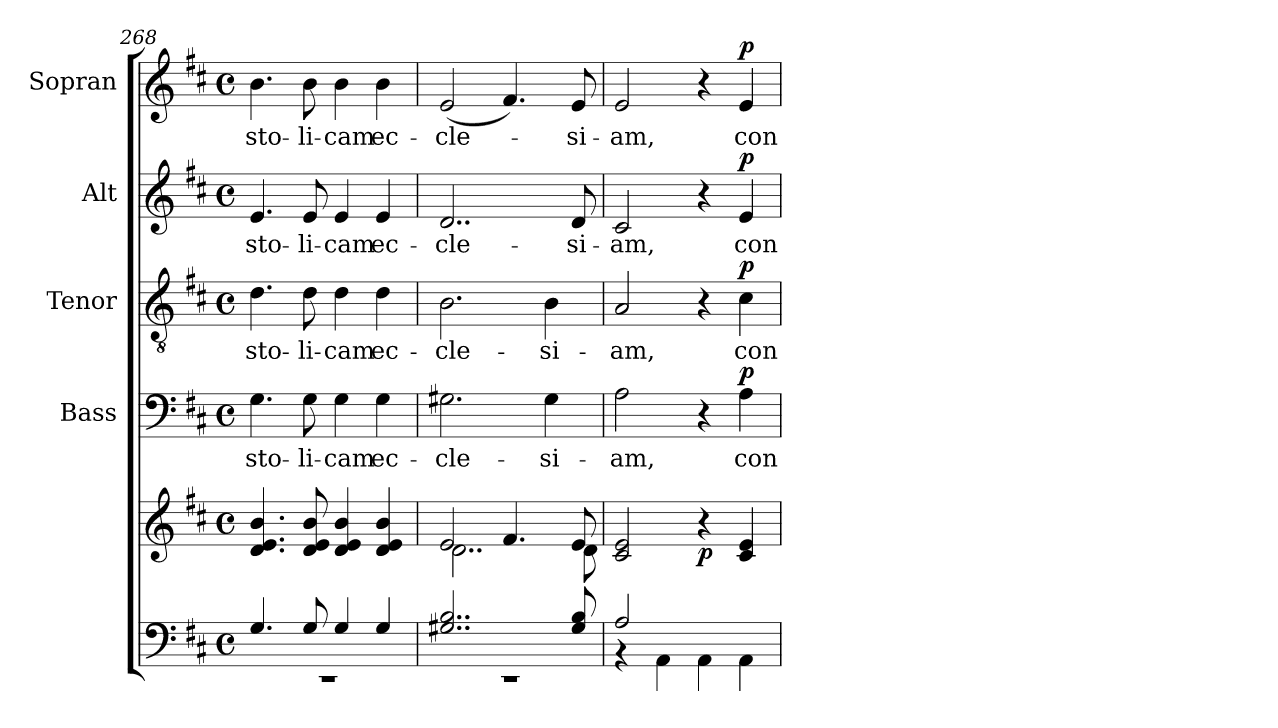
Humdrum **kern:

**kern	**kern	**dynam	**kern	**text	**dynam	**kern	**text	**dynam	**kern	**text	**dynam	**kern	**text	**dynam
*part5	*part5	*part5	*part4	*part4	*part4	*part3	*part3	*part3	*part2	*part2	*part2	*part1	*part1	*part1
*staff6	*staff5	*staff5/6	*staff4	*staff4	*staff4	*staff3	*staff3	*staff3	*staff2	*staff2	*staff2	*staff1	*staff1	*staff1
*	*	*	*I"Bass	*	*	*I"Tenor	*	*	*I"Alt	*	*	*I"Sopran	*	*
*	*	*	*I'B.	*	*	*I'T.	*	*	*I'A.	*	*	*I'S.	*	*
*clefF4	*clefG2	*	*clefF4	*	*	*clefGv2	*	*	*clefG2	*	*	*clefG2	*	*
*k[f#c#]	*k[f#c#]	*	*k[f#c#]	*	*	*k[f#c#]	*	*	*k[f#c#]	*	*	*k[f#c#]	*	*
*D:	*D:	*	*D:	*	*	*D:	*	*	*D:	*	*	*D:	*	*
*M4/4	*M4/4	*	*M4/4	*	*	*M4/4	*	*	*M4/4	*	*	*M4/4	*	*
*met(c)	*met(c)	*	*met(c)	*	*	*met(c)	*	*	*met(c)	*	*	*met(c)	*	*
=268	=268	=268	=268	=268	=268	=268	=268	=268	=268	=268	=268	=268	=268	=268
*^	*	*	*	*	*	*	*	*	*	*	*	*	*	*
!	!	!	!	!	!LO:LY:b	!	!	!LO:LY:b	!	!	!LO:LY:b	!	!	!LO:LY:b	!
4.G!/	1rEE	4.d!/ 4.e!/ 4.b!/	.	4.G\	-sto-	.	4.d\	-sto-	.	4.e/	-sto-	.	4.b\	-sto-	.
!	!	!	!	!	!LO:LY:b	!	!	!LO:LY:b	!	!	!LO:LY:b	!	!	!LO:LY:b	!
8G!/	.	8d!/ 8e!/ 8b!/	.	8G\	-li-	.	8d\	-li-	.	8e/	-li-	.	8b\	-li-	.
!	!	!	!	!	!LO:LY:b	!	!	!LO:LY:b	!	!	!LO:LY:b	!	!	!LO:LY:b	!
4G!/	.	4d!/ 4e!/ 4b!/	.	4G\	-cam	.	4d\	-cam	.	4e/	-cam	.	4b\	-cam	.
!	!	!	!	!	!LO:LY:b	!	!	!LO:LY:b	!	!	!LO:LY:b	!	!	!LO:LY:b	!
4G!/	.	4d!/ 4e!/ 4b!/	.	4G\	ec-	.	4d\	ec-	.	4e/	ec-	.	4b\	ec-	.
=269	=269	=269	=269	=269	=269	=269	=269	=269	=269	=269	=269	=269	=269	=269	=269
*	*	*^	*	*	*	*	*	*	*	*	*	*	*	*	*
!	!	!	!	!	!	!LO:LY:b	!	!	!LO:LY:b	!	!	!LO:LY:b	!	!	!LO:LY:b	!
2..G#X!/ 2..B!/	1rEE	2e!/	2..d!\	.	2.G#X\	-cle-	.	2.B\	-cle-	.	2..d/	-cle-	.	(<2e/	-cle-	.
.	.	4.f#!/	.	.	.	.	.	.	.	.	.	.	.	4.f#/)	.	.
!	!	!	!	!	!	!LO:LY:b	!	!	!LO:LY:b	!	!	!	!	!	!	!
.	.	.	.	.	4G#\	-si-	.	4B\	-si-	.	.	.	.	.	.	.
!	!	!	!	!	!	!	!	!	!	!	!	!LO:LY:b	!	!	!LO:LY:b	!
8G#!/ 8B!/	.	8e!/	8d!\	.	.	.	.	.	.	.	8d/	-si-	.	8e/	-si-	.
=270	=270	=270	=270	=270	=270	=270	=270	=270	=270	=270	=270	=270	=270	=270	=270	=270
!	!	!	!	!	!	!LO:LY:b	!	!	!LO:LY:b	!	!	!LO:LY:b	!	!	!LO:LY:b	!
*	*	*v	*v	*	*	*	*	*	*	*	*	*	*	*	*	*
2A!/	4rAA	2c#!/ 2e!/	.	2A\	-am,	.	2A/	-am,	.	2c#/	-am,	.	2e/	-am,	.
.	4AA\	.	.	.	.	.	.	.	.	.	.	.	.	.	.
!	!	!	!LO:DY:b	!	!	!	!	!	!	!	!	!	!	!	!
2ryy	4AA\	4r	p	4r	.	.	4r	.	.	4r	.	.	4r	.	.
!	!	!	!	!	!LO:LY:b	!LO:DY:a	!	!LO:LY:b	!LO:DY:a	!	!LO:LY:b	!LO:DY:a	!	!LO:LY:b	!LO:DY:a
.	4AA\	4c#/ 4e/	.	4A\	con-	p	4c#\	con-	p	4e/	con-	p	4e/	con-	p
*v	*v	*	*	*	*	*	*	*	*	*	*	*	*	*	*
=	=	=	=	=	=	=	=	=	=	=	=	=	=	=
*-	*-	*-	*-	*-	*-	*-	*-	*-	*-	*-	*-	*-	*-	*-
